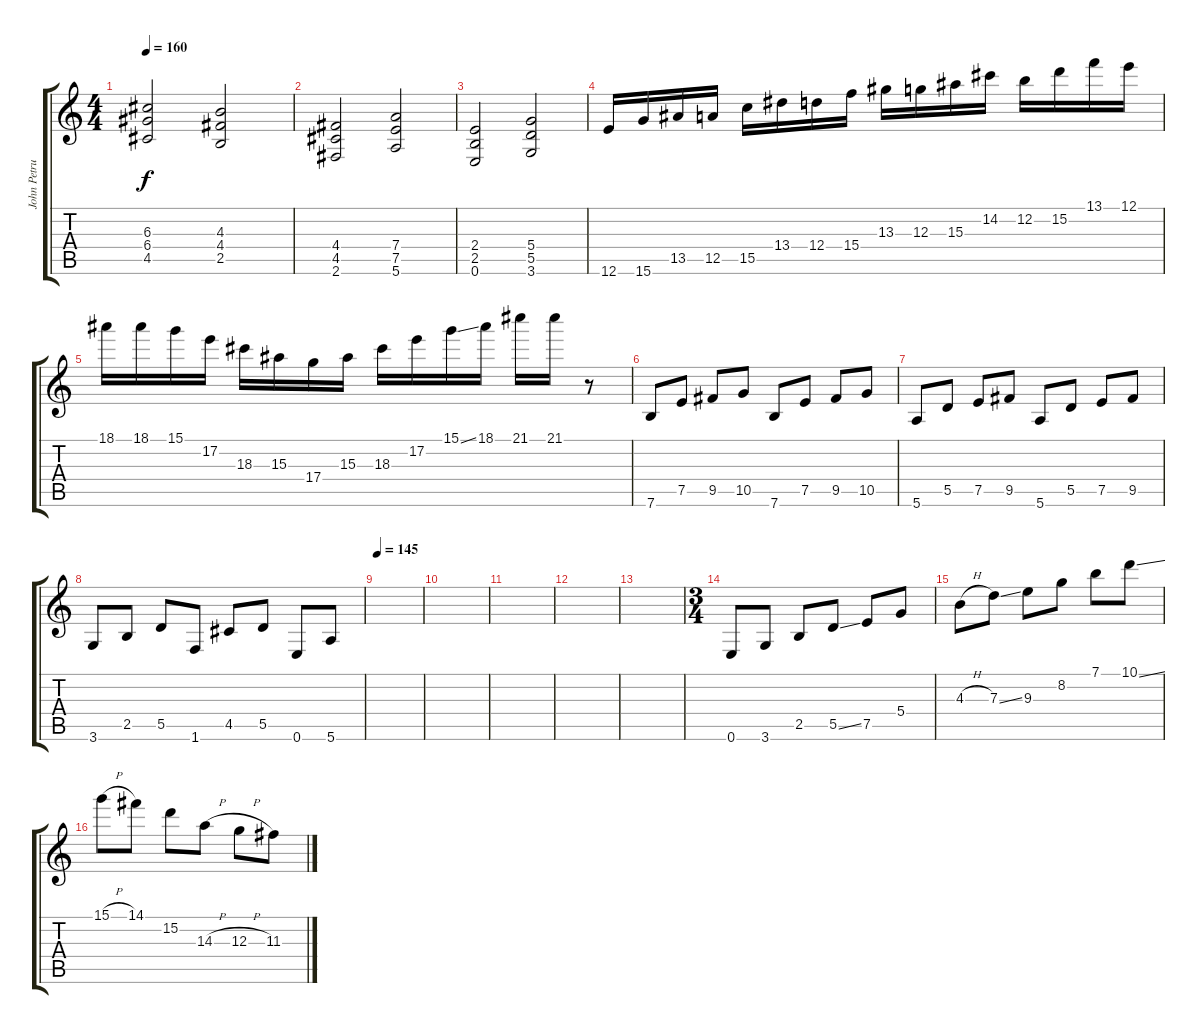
\track ("John Petrucci Lead Guitar" "John Petru") {instrument distortionguitar}
\staff {score tabs}
\tuning (E4 B3 G3 D3 A2 E2) {hide}
\ts (4 4)
\tempo 160
\clef g2
\ks c
(6.3 6.4 4.5).2{dy f} (4.3 4.4 2.5).2 |
(4.4 4.5 2.6).2 (7.4 7.5 5.6).2 |
(2.4 2.5 0.6).2 (5.4 5.5 3.6).2 |
12.6.16 15.6.16 13.5.16 12.5.16 15.5.16 13.4.16 12.4.16 15.4.16 13.3.16 12.3.16 15.3.16 14.2.16 12.2.16 15.2.16 13.1.16 12.1.16 |
18.1.16 18.1.16 15.1.16 17.2.16 18.3.16 15.3.16 17.4.16 15.3.16 18.3.16 17.2.16 15.1{ss}.16 18.1.16 21.1.16 21.1.16 r.8 |
7.6.8 7.5.8 9.5.8 10.5.8 7.6.8 7.5.8 9.5.8 10.5.8 |
5.6.8 5.5.8 7.5.8 9.5.8 5.6.8 5.5.8 7.5.8 9.5.8 |
3.6.8 2.5.8 5.5.8 1.6.8 4.5.8 5.5.8 0.6.8 5.6.8 |
\tempo 145
|
|
|
|
|
\ts (3 4)
0.6.8 3.6.8 2.5.8 5.5{ss}.8 7.5.8 5.4.8 |
4.3{h}.8 7.3{ss}.8 9.3.8 8.2.8 7.1.8 10.1{ss}.8 |
15.1{h}.8 14.1.8 15.2.8 14.3{h}.8 12.3{h}.8 11.3.8
